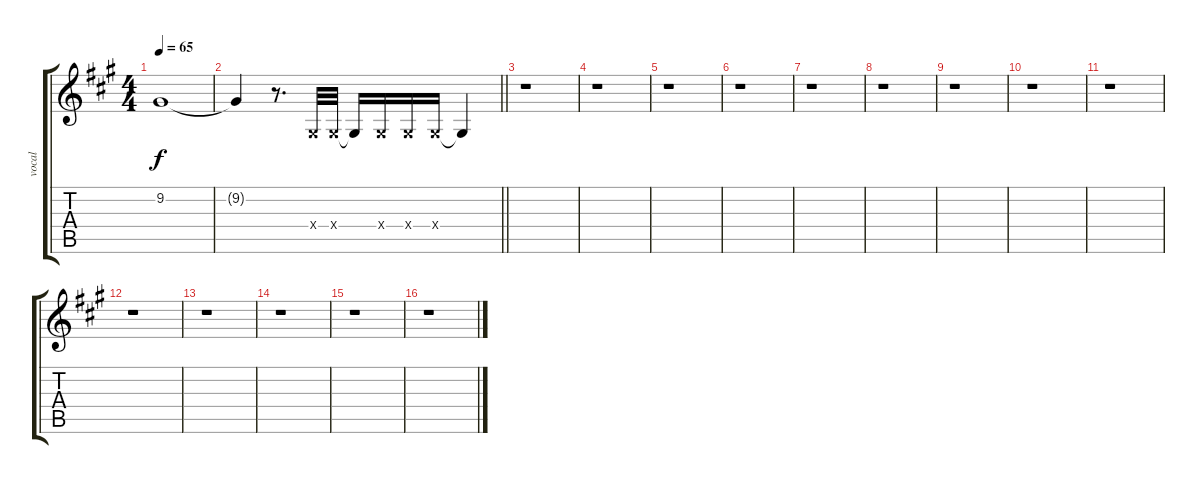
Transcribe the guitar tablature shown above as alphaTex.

\track ("vocal" "vocal") {instrument synthstrings1}
\staff {score tabs}
\tuning (E4 B3 G3 D3 A2 E2) {hide}
\ts (4 4)
\tempo 65
\clef g2
\ks f#minor
9.2.1{dy f} |
\barLineRight lightlight
9.2{t}.4 r.8{d} 6.4{x}.32 6.4{x}.32 6.4{t}.16 6.4{x}.16 6.4{x}.16 6.4{x}.16 6.4{t}.4 |
r.1 |
r.1 |
r.1 |
r.1 |
r.1 |
r.1 |
r.1 |
r.1 |
r.1 |
r.1 |
r.1 |
r.1 |
r.1 |
r.1
